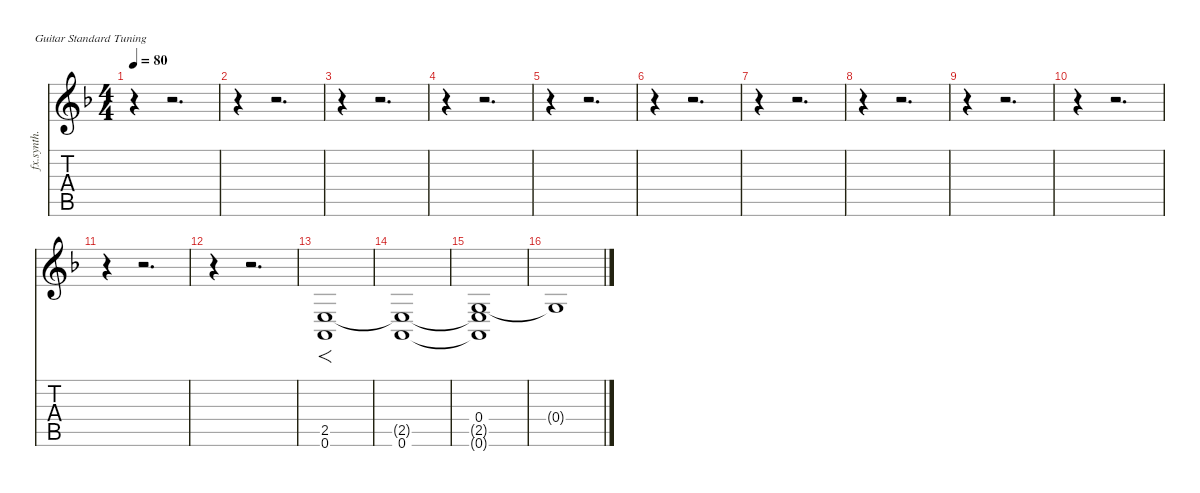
\defaultSystemsLayout 4
\hideDynamics
\bracketExtendMode nobrackets
\otherSystemsTrackNameOrientation horizontal
\track ("Effets" "fx.synth.") {instrument birdtweet}
\staff {score tabs}
\tuning (E4 B3 G3 D3 A2 E2)
\displaytranspose 5
\ts (4 4)
\tempo 80
\clef g2
\ks f
r.4{dy f beam Down} r.2{d beam Down} |
r.4{beam Down} r.2{d beam Down} |
r.4{beam Down} r.2{d beam Down} |
r.4{beam Down} r.2{d beam Down} |
r.4{beam Down} r.2{d beam Down} |
r.4{beam Down} r.2{d beam Down} |
r.4{beam Down} r.2{d beam Down} |
r.4{beam Down} r.2{d beam Down} |
r.4{beam Down} r.2{d beam Down} |
r.4{beam Down} r.2{d beam Down} |
r.4{beam Down} r.2{d beam Down} |
r.4{beam Down} r.2{d beam Down} |
(2.5{acc forcenatural} 0.6{acc forcenatural}).1{f beam Up} |
(2.5{t acc forcenatural} 0.6{acc forcenatural}).1{beam Up} |
(0.4{acc forcenatural} 2.5{t acc forcenatural} 0.6{t acc forcenatural}).1{dy p beam Up} |
0.4{t acc forcenatural}.1{dy f beam Up}
